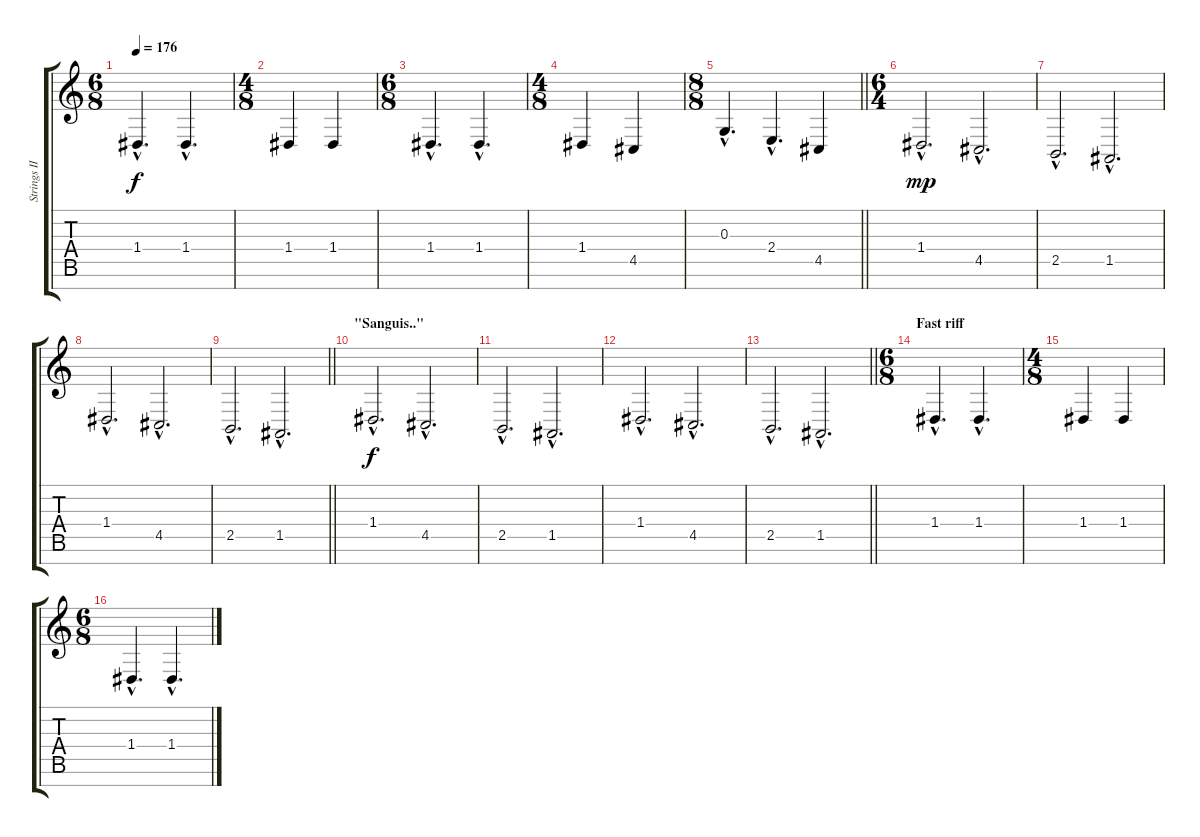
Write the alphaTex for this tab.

\track ("Strings II" "Strings II") {instrument stringensemble1}
\staff {score tabs}
\tuning (E4 B3 G3 D3 A2 E2 B1) {hide}
\ts (6 8)
\tempo 176
\clef g2
\ks c
1.4{hac}.4{d dy f} 1.4{hac}.4{d} |
\ts (4 8)
1.4.4 1.4.4 |
\ts (6 8)
1.4{hac}.4{d} 1.4{hac}.4{d} |
\ts (4 8)
1.4.4 4.5.4 |
\ts (8 8)
\barLineRight lightlight
0.3{hac}.4{d} 2.4{hac}.4{d} 4.5.4 |
\ts (6 4)
\section ("" "")
1.4{hac}.2{d dy mp} 4.5{hac}.2{d} |
2.5{hac}.2{d} 1.5{hac}.2{d} |
1.4{hac}.2{d} 4.5{hac}.2{d} |
\barLineRight lightlight
2.5{hac}.2{d} 1.5{hac}.2{d} |
\section ("" "\"Sanguis..\"")
1.4{hac}.2{d dy f} 4.5{hac}.2{d} |
2.5{hac}.2{d} 1.5{hac}.2{d} |
1.4{hac}.2{d} 4.5{hac}.2{d} |
\barLineRight lightlight
2.5{hac}.2{d} 1.5{hac}.2{d} |
\ts (6 8)
\section ("" "Fast riff")
1.4{hac}.4{d} 1.4{hac}.4{d} |
\ts (4 8)
1.4.4 1.4.4 |
\ts (6 8)
1.4{hac}.4{d} 1.4{hac}.4{d}
